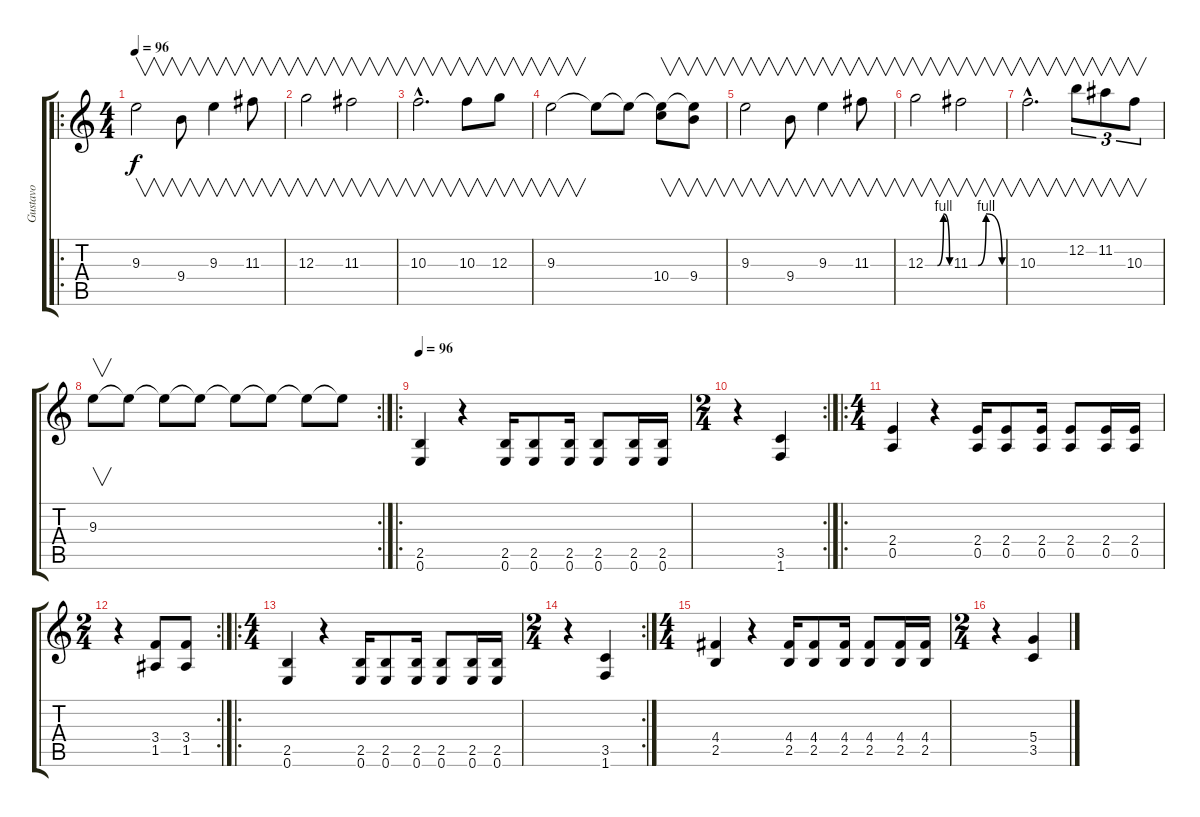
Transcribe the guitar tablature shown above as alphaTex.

\track ("Gustavo" "Gustavo") {instrument distortionguitar}
\staff {score tabs}
\tuning (E4 B3 G3 D3 A2 E2) {hide}
\ro
\ts (4 4)
\tempo 96
\clef g2
\ks c
9.3.2{v dy f} 9.4.8{v} 9.3.4{v} 11.3.8{v} |
12.3.2{v} 11.3.2{v} |
10.3{hac}.2{v d} 10.3.8{v} 12.3.8{v} |
9.3.2{v} 9.3{t}.8 9.3{t}.8 (9.3{t} 10.4).8{v} (9.3{t} 9.4).8{v} |
9.3.2{v} 9.4.8{v} 9.3.4{v} 11.3.8{v} |
12.3{be (custom 0 0 15 0 30 0 45 4 60 0)}.2{v} 11.3{be (custom 0 0 15 0 30 4 60 0)}.2{v} |
10.3{hac}.2{v d} 12.2.8{v tu (3 2)} 11.2.8{v tu (3 2)} 10.3.8{v tu (3 2)} |
\rc 2
9.3.8{v} 9.3{t}.8 9.3{t}.8 9.3{t}.8 9.3{t}.8 9.3{t}.8 9.3{t}.8 9.3{t}.8 |
\ro
\tempo 96
(2.5 0.6).4 r.4 (2.5 0.6).16 (2.5 0.6).8 (2.5 0.6).16 (2.5 0.6).8 (2.5 0.6).16 (2.5 0.6).16 |
\rc 2
\ts (2 4)
r.4 (3.5 1.6).4 |
\ro
\ts (4 4)
(2.4 0.5).4 r.4 (2.4 0.5).16 (2.4 0.5).8 (2.4 0.5).16 (2.4 0.5).8 (2.4 0.5).16 (2.4 0.5).16 |
\rc 2
\ts (2 4)
r.4 (3.4 1.5).8 (3.4 1.5).8 |
\ro
\ts (4 4)
(2.5 0.6).4 r.4 (2.5 0.6).16 (2.5 0.6).8 (2.5 0.6).16 (2.5 0.6).8 (2.5 0.6).16 (2.5 0.6).16 |
\rc 2
\ts (2 4)
r.4 (3.5 1.6).4 |
\ts (4 4)
(4.4 2.5).4 r.4 (4.4 2.5).16 (4.4 2.5).8 (4.4 2.5).16 (4.4 2.5).8 (4.4 2.5).16 (4.4 2.5).16 |
\ts (2 4)
r.4 (5.4 3.5).4
